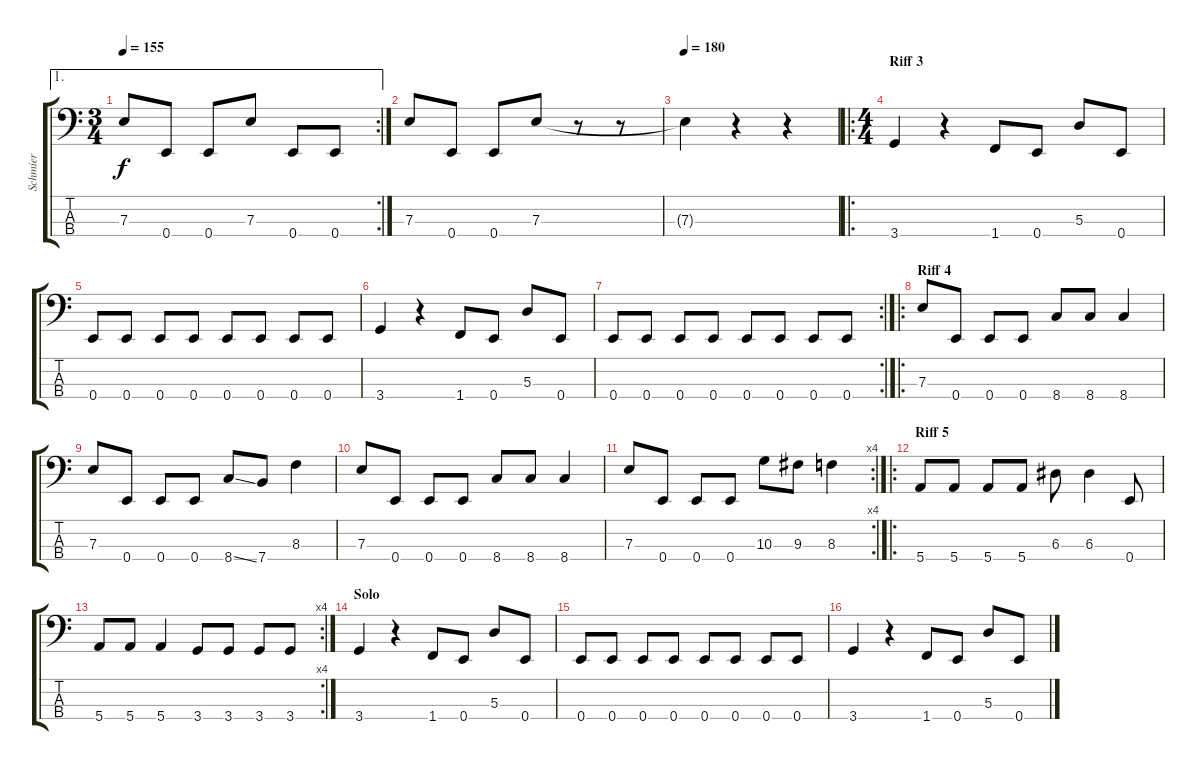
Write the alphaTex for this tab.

\track ("Schmier" "Schmier") {instrument electricbassfinger}
\staff {score tabs}
\tuning (G2 D2 A1 E1) {hide}
\ae 1
\rc 2
\ts (3 4)
\tempo 155
\clef f4
\ks c
7.3.8{dy f} 0.4.8 0.4.8 7.3.8 0.4.8 0.4.8 |
7.3.8 0.4.8 0.4.8 7.3.8 r.8 r.8 |
\tempo 180
7.3{t}.4 r.4 r.4 |
\ro
\ts (4 4)
\section ("" "Riff 3")
3.4.4 r.4 1.4.8 0.4.8 5.3.8 0.4.8 |
0.4.8 0.4.8 0.4.8 0.4.8 0.4.8 0.4.8 0.4.8 0.4.8 |
3.4.4 r.4 1.4.8 0.4.8 5.3.8 0.4.8 |
\rc 2
0.4.8 0.4.8 0.4.8 0.4.8 0.4.8 0.4.8 0.4.8 0.4.8 |
\ro
\section ("" "Riff 4")
7.3.8 0.4.8 0.4.8 0.4.8 8.4.8 8.4.8 8.4.4 |
7.3.8 0.4.8 0.4.8 0.4.8 8.4{ss}.8 7.4.8 8.3.4 |
7.3.8 0.4.8 0.4.8 0.4.8 8.4.8 8.4.8 8.4.4 |
\rc 4
7.3.8 0.4.8 0.4.8 0.4.8 10.3.8 9.3.8 8.3.4 |
\ro
\section ("" "Riff 5")
5.4.8 5.4.8 5.4.8 5.4.8 6.3.8 6.3.4 0.4.8 |
\rc 4
5.4.8 5.4.8 5.4.4 3.4.8 3.4.8 3.4.8 3.4.8 |
\section ("" "Solo")
3.4.4 r.4 1.4.8 0.4.8 5.3.8 0.4.8 |
0.4.8 0.4.8 0.4.8 0.4.8 0.4.8 0.4.8 0.4.8 0.4.8 |
3.4.4 r.4 1.4.8 0.4.8 5.3.8 0.4.8
